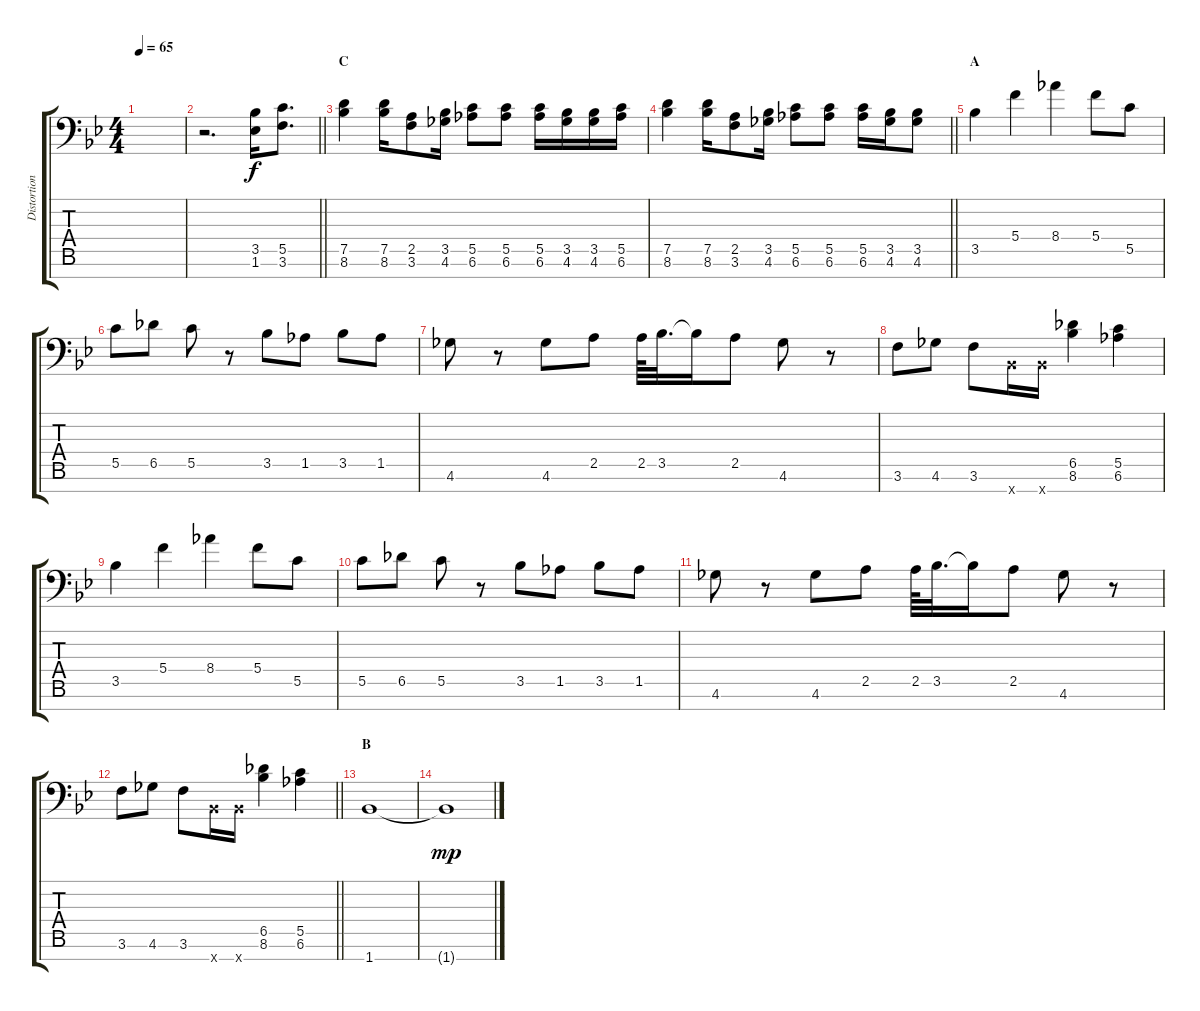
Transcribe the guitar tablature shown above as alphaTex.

\track ("Distortion Guitar" "Distortion") {instrument distortionguitar}
\staff {score tabs}
\tuning (D4 A3 F3 C3 G2 D2 A1) {hide}
\ts (4 4)
\tempo 65
\clef f4
\ks bb
|
\barLineRight lightlight
r.2{d} (3.5 1.6).16{dy f} (5.5 3.6).8{d} |
\section ("" "C")
(7.5 8.6).4 (7.5 8.6).16 (2.5 3.6).8 (3.5 4.6).16 (5.5 6.6).8 (5.5 6.6).8 (5.5 6.6).16 (3.5 4.6).16 (3.5 4.6).16 (5.5 6.6).16 |
\barLineRight lightlight
(7.5 8.6).4 (7.5 8.6).16 (2.5 3.6).8 (3.5 4.6).16 (5.5 6.6).8 (5.5 6.6).8 (5.5 6.6).16 (3.5 4.6).16 (3.5 4.6).8 |
\section ("" "A")
3.5.4 5.4.4 8.4.4 5.4.8 5.5.8 |
5.5.8 6.5.8 5.5.8 r.8 3.5.8 1.5.8 3.5.8 1.5.8 |
4.6.8 r.8 4.6.8 2.5.8 2.5.64 3.5.32{d} 3.5{t}.16 2.5.8 4.6.8 r.8 |
3.6.8 4.6.8 3.6.8 1.7{x}.16 1.7{x}.16 (6.5 8.6).4 (5.5 6.6).4 |
3.5.4 5.4.4 8.4.4 5.4.8 5.5.8 |
5.5.8 6.5.8 5.5.8 r.8 3.5.8 1.5.8 3.5.8 1.5.8 |
4.6.8 r.8 4.6.8 2.5.8 2.5.64 3.5.32{d} 3.5{t}.16 2.5.8 4.6.8 r.8 |
\barLineRight lightlight
3.6.8 4.6.8 3.6.8 1.7{x}.16 1.7{x}.16 (6.5 8.6).4 (5.5 6.6).4 |
\section ("" "B")
1.7.1 |
1.7{t}.1{dy mp}
